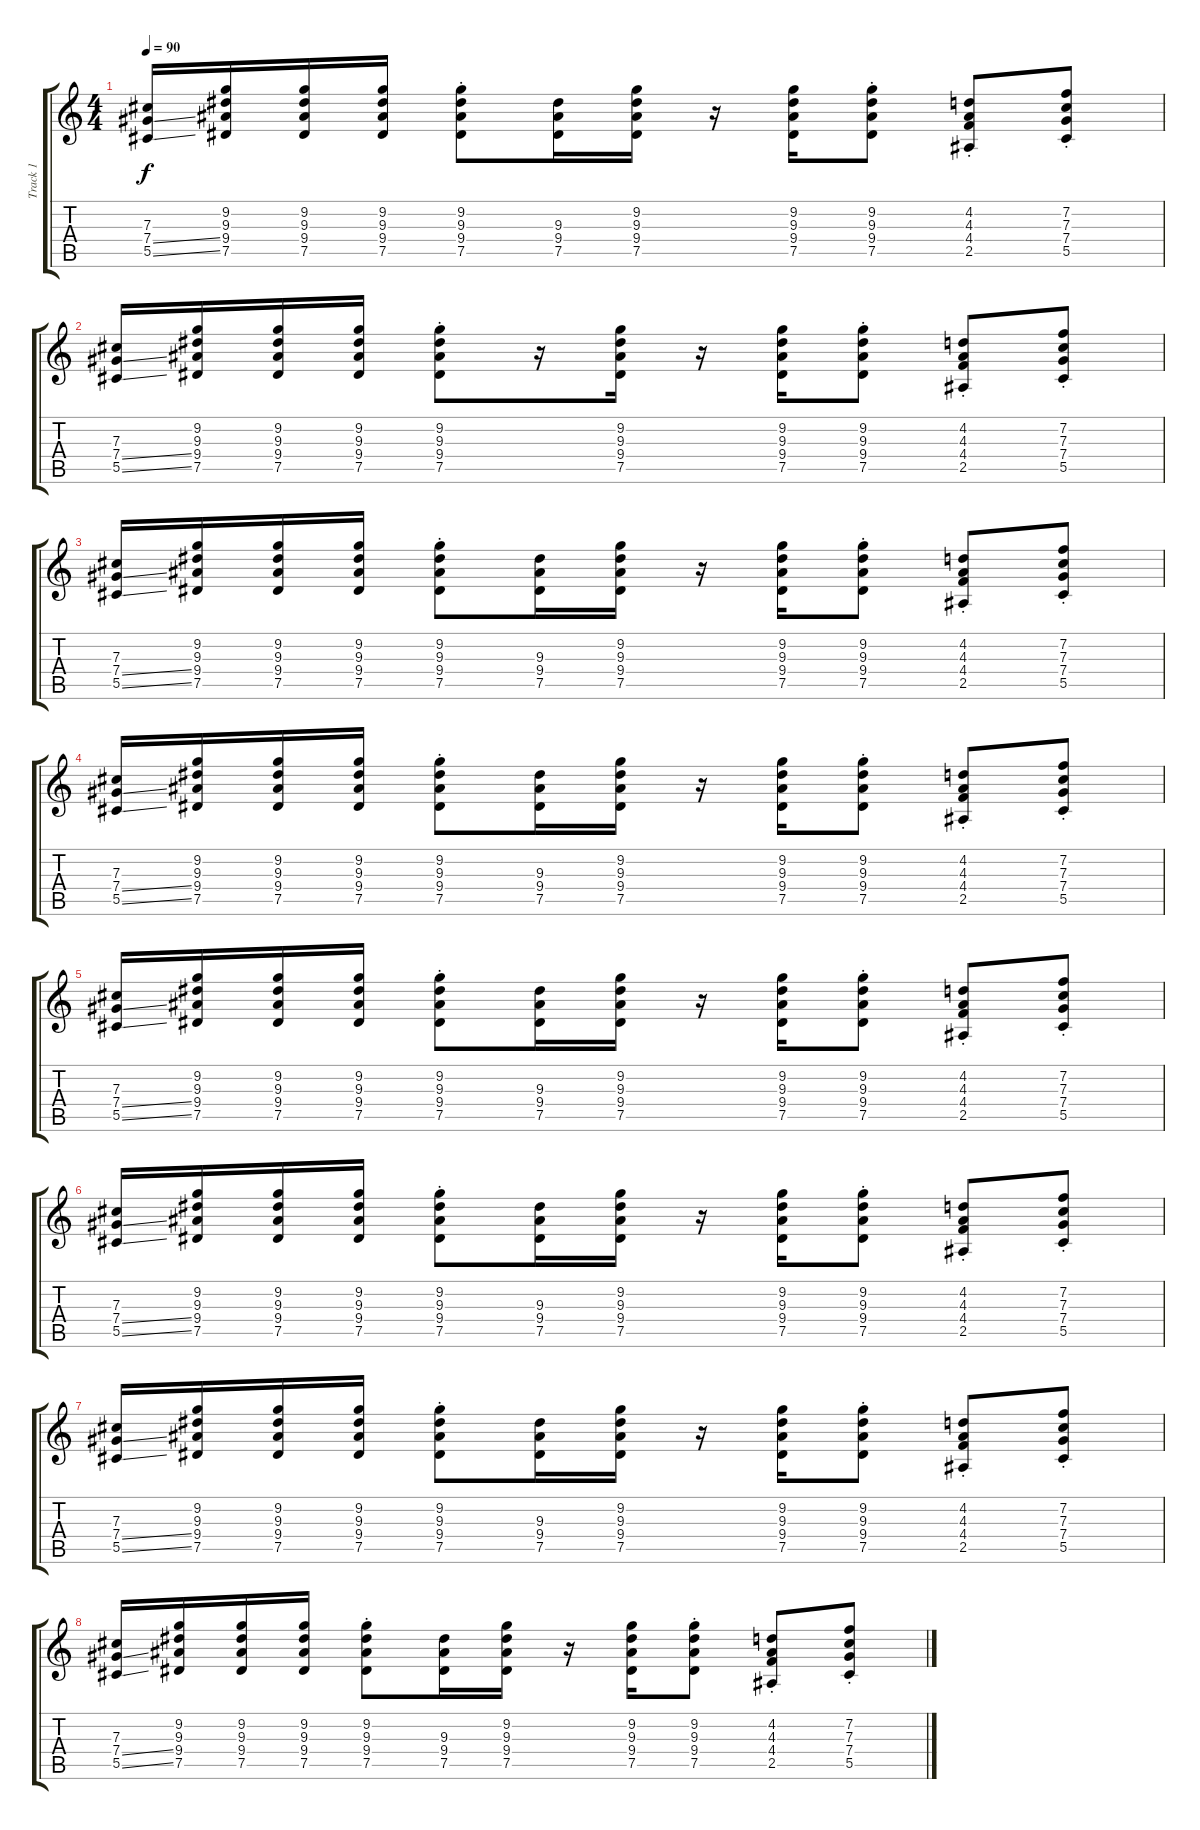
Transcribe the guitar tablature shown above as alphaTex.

\track ("Track 1" "Track 1") {instrument acousticguitarnylon}
\staff {score tabs}
\tuning (Eb4 Bb3 Gb3 Db3 Ab2 Eb2) {hide}
\ts (4 4)
\tempo 90
\clef g2
\ks c
(7.3 7.4{ss} 5.5{ss}).16{dy f} (9.2 9.3 9.4 7.5).16 (9.2 9.3 9.4 7.5).16 (9.2 9.3 9.4 7.5).16 (9.2{st} 9.3{st} 9.4{st} 7.5{st}).8 (9.3 9.4 7.5).16 (9.2 9.3 9.4 7.5).16 r.16 (9.2 9.3 9.4 7.5).16 (9.2{st} 9.3{st} 9.4{st} 7.5{st}).8 (4.2{st} 4.3{st} 4.4{st} 2.5{st}).8 (7.2{st} 7.3{st} 7.4{st} 5.5{st}).8 |
(7.3 7.4{ss} 5.5{ss}).16 (9.2 9.3 9.4 7.5).16 (9.2 9.3 9.4 7.5).16 (9.2 9.3 9.4 7.5).16 (9.2{st} 9.3{st} 9.4{st} 7.5{st}).8 r.16 (9.2 9.3 9.4 7.5).16 r.16 (9.2 9.3 9.4 7.5).16 (9.2{st} 9.3{st} 9.4{st} 7.5{st}).8 (4.2{st} 4.3{st} 4.4{st} 2.5{st}).8 (7.2{st} 7.3{st} 7.4{st} 5.5{st}).8 |
(7.3 7.4{ss} 5.5{ss}).16 (9.2 9.3 9.4 7.5).16 (9.2 9.3 9.4 7.5).16 (9.2 9.3 9.4 7.5).16 (9.2{st} 9.3{st} 9.4{st} 7.5{st}).8 (9.3 9.4 7.5).16 (9.2 9.3 9.4 7.5).16 r.16 (9.2 9.3 9.4 7.5).16 (9.2{st} 9.3{st} 9.4{st} 7.5{st}).8 (4.2{st} 4.3{st} 4.4{st} 2.5{st}).8 (7.2{st} 7.3{st} 7.4{st} 5.5{st}).8 |
(7.3 7.4{ss} 5.5{ss}).16 (9.2 9.3 9.4 7.5).16 (9.2 9.3 9.4 7.5).16 (9.2 9.3 9.4 7.5).16 (9.2{st} 9.3{st} 9.4{st} 7.5{st}).8 (9.3 9.4 7.5).16 (9.2 9.3 9.4 7.5).16 r.16 (9.2 9.3 9.4 7.5).16 (9.2{st} 9.3{st} 9.4{st} 7.5{st}).8 (4.2{st} 4.3{st} 4.4{st} 2.5{st}).8 (7.2{st} 7.3{st} 7.4{st} 5.5{st}).8 |
(7.3 7.4{ss} 5.5{ss}).16 (9.2 9.3 9.4 7.5).16 (9.2 9.3 9.4 7.5).16 (9.2 9.3 9.4 7.5).16 (9.2{st} 9.3{st} 9.4{st} 7.5{st}).8 (9.3 9.4 7.5).16 (9.2 9.3 9.4 7.5).16 r.16 (9.2 9.3 9.4 7.5).16 (9.2{st} 9.3{st} 9.4{st} 7.5{st}).8 (4.2{st} 4.3{st} 4.4{st} 2.5{st}).8 (7.2{st} 7.3{st} 7.4{st} 5.5{st}).8 |
(7.3 7.4{ss} 5.5{ss}).16 (9.2 9.3 9.4 7.5).16 (9.2 9.3 9.4 7.5).16 (9.2 9.3 9.4 7.5).16 (9.2{st} 9.3{st} 9.4{st} 7.5{st}).8 (9.3 9.4 7.5).16 (9.2 9.3 9.4 7.5).16 r.16 (9.2 9.3 9.4 7.5).16 (9.2{st} 9.3{st} 9.4{st} 7.5{st}).8 (4.2{st} 4.3{st} 4.4{st} 2.5{st}).8 (7.2{st} 7.3{st} 7.4{st} 5.5{st}).8 |
(7.3 7.4{ss} 5.5{ss}).16 (9.2 9.3 9.4 7.5).16 (9.2 9.3 9.4 7.5).16 (9.2 9.3 9.4 7.5).16 (9.2{st} 9.3{st} 9.4{st} 7.5{st}).8 (9.3 9.4 7.5).16 (9.2 9.3 9.4 7.5).16 r.16 (9.2 9.3 9.4 7.5).16 (9.2{st} 9.3{st} 9.4{st} 7.5{st}).8 (4.2{st} 4.3{st} 4.4{st} 2.5{st}).8 (7.2{st} 7.3{st} 7.4{st} 5.5{st}).8 |
(7.3 7.4{ss} 5.5{ss}).16 (9.2 9.3 9.4 7.5).16 (9.2 9.3 9.4 7.5).16 (9.2 9.3 9.4 7.5).16 (9.2{st} 9.3{st} 9.4{st} 7.5{st}).8 (9.3 9.4 7.5).16 (9.2 9.3 9.4 7.5).16 r.16 (9.2 9.3 9.4 7.5).16 (9.2{st} 9.3{st} 9.4{st} 7.5{st}).8 (4.2{st} 4.3{st} 4.4{st} 2.5{st}).8 (7.2{st} 7.3{st} 7.4{st} 5.5{st}).8
